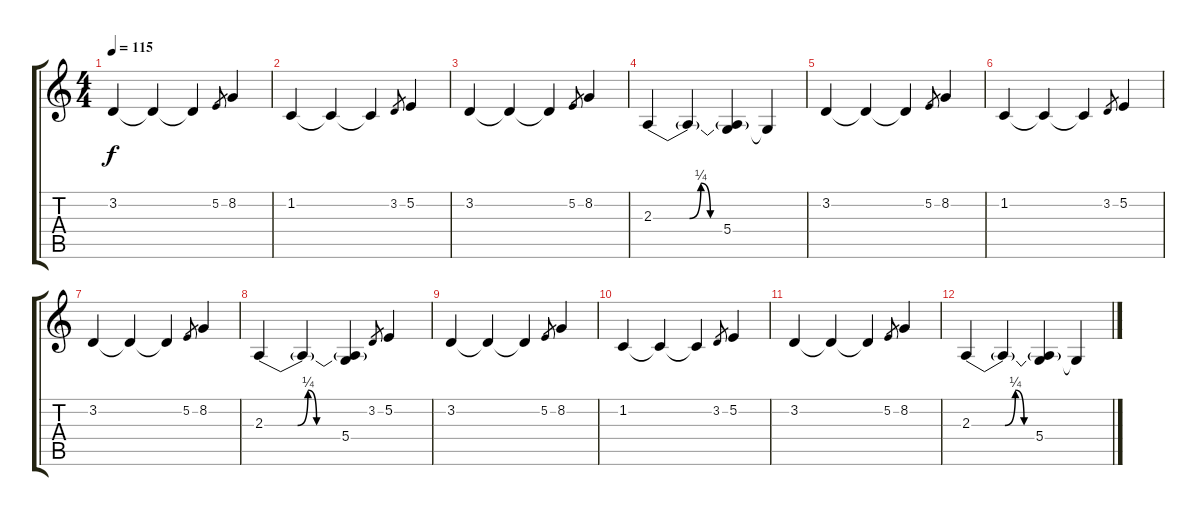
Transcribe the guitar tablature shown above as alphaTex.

\track "" {instrument synthvoice}
\staff {score tabs}
\tuning (E4 B3 G3 D3 A2 E2) {hide}
\ts (4 4)
\tempo 115
\clef g2
\ks c
3.2.4{dy f} 3.2{t}.4 3.2{t}.4 5.2.8{gr} 8.2.4 |
1.2.4 1.2{t}.4 1.2{t}.4 3.2.8{gr} 5.2.4 |
3.2.4 3.2{t}.4 3.2{t}.4 5.2.8{gr} 8.2.4 |
2.3{be (custom 0 0 19 0 25 1 30 0 34 0 40 0 44 0 48 0 60 0)}.4 2.3{t}.4 (2.3{t} 5.4).4 5.4{t}.4 |
3.2.4 3.2{t}.4 3.2{t}.4 5.2.8{gr} 8.2.4 |
1.2.4 1.2{t}.4 1.2{t}.4 3.2.8{gr} 5.2.4 |
3.2.4 3.2{t}.4 3.2{t}.4 5.2.8{gr} 8.2.4 |
2.3{be (custom 0 0 19 0 25 1 30 0 34 0 40 0 44 0 48 0 60 0)}.4 2.3{t}.4 (2.3{t} 5.4).4 3.2.8{gr} 5.2.4 |
3.2.4 3.2{t}.4 3.2{t}.4 5.2.8{gr} 8.2.4 |
1.2.4 1.2{t}.4 1.2{t}.4 3.2.8{gr} 5.2.4 |
3.2.4 3.2{t}.4 3.2{t}.4 5.2.8{gr} 8.2.4 |
2.3{be (custom 0 0 19 0 25 1 30 0 34 0 40 0 44 0 48 0 60 0)}.4 2.3{t}.4 (2.3{t} 5.4).4 5.4{t}.4
